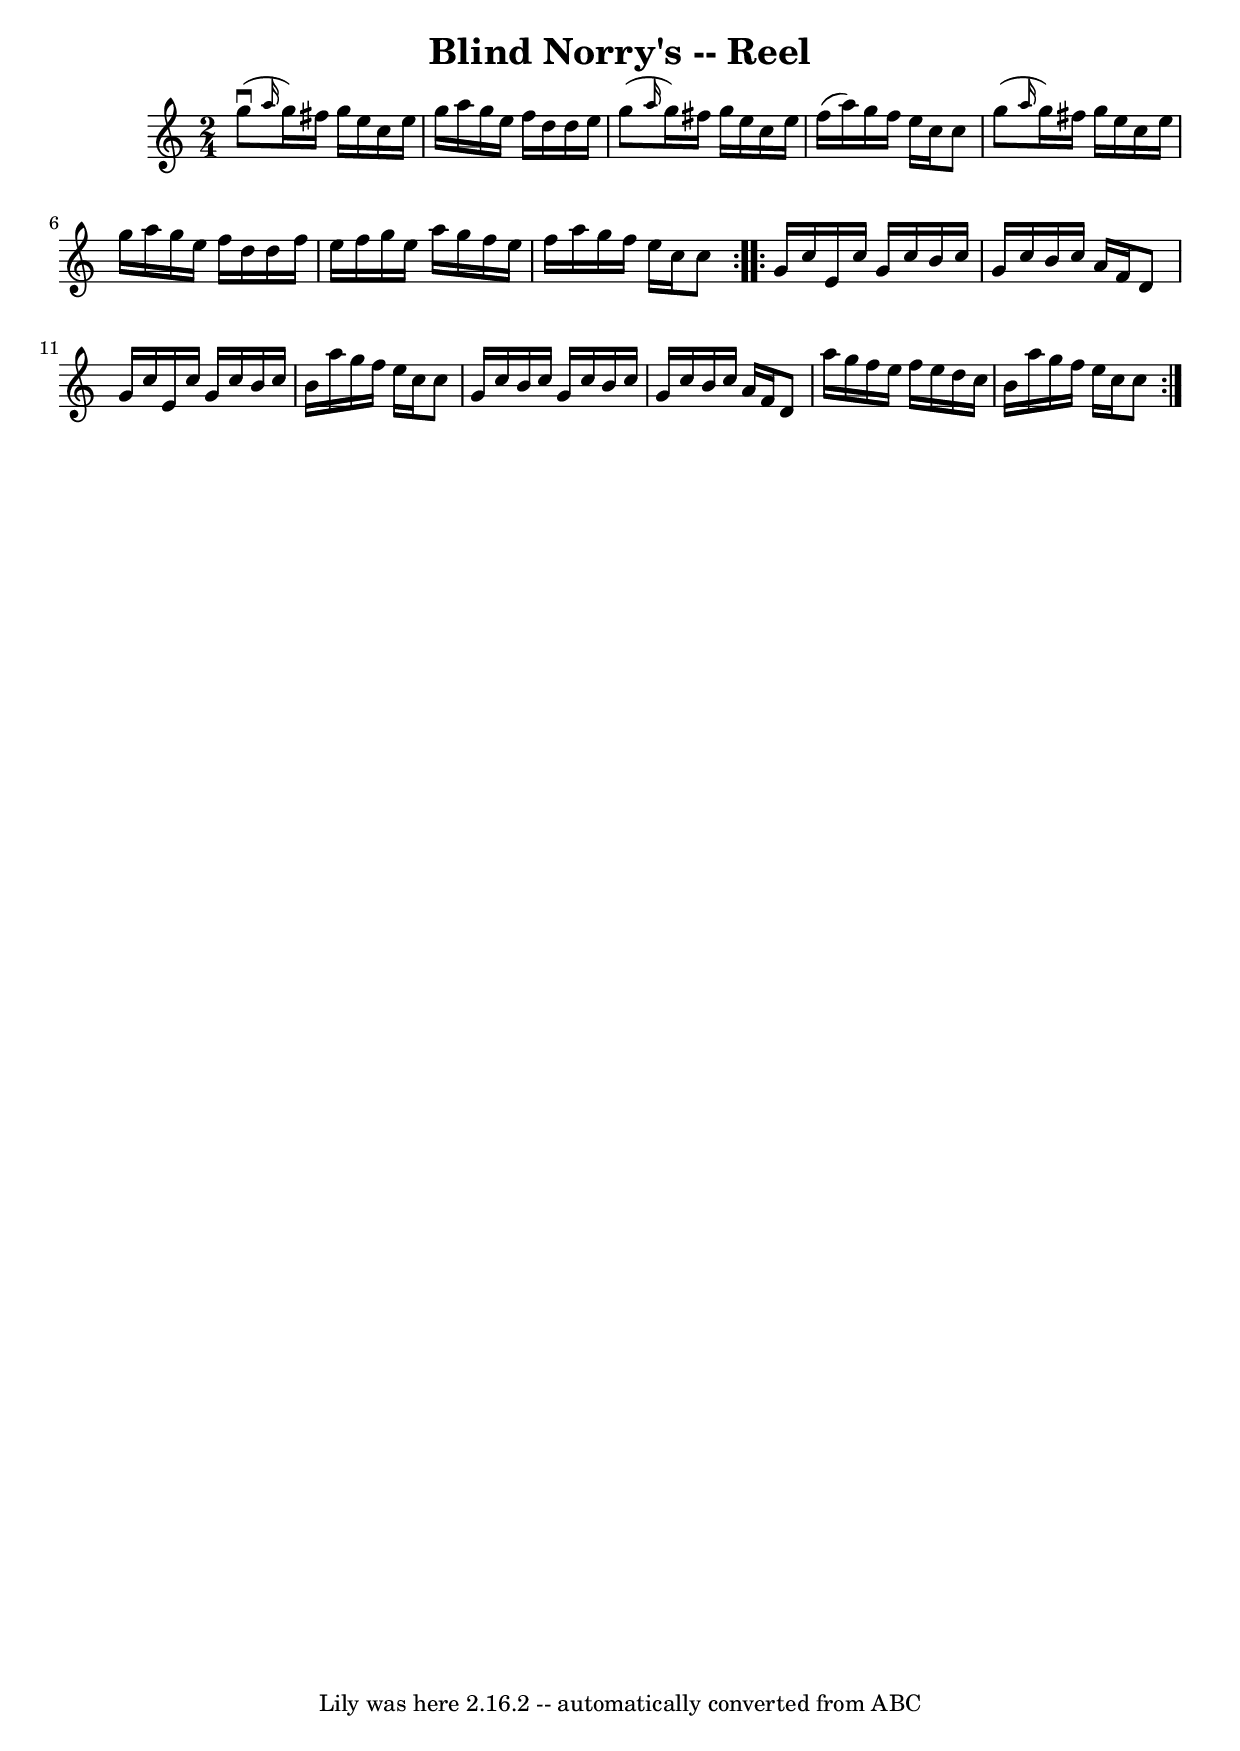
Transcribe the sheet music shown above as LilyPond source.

\version "2.7.40"
\include "Mammoth.ily"
\header {
	book = "Ryan's Mammoth Collection"
	crossRefNumber = "1"
	footnotes = ""
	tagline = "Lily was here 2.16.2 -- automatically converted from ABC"
	title = "Blind Norry's -- Reel"
}
voicedefault =  {
\set Score.defaultBarType = "empty"

\repeat volta 2 {
\time 2/4 \key c \major g''8^\downbow(\grace { a''16  } g''16)   
fis''16 g''16 e''16 c''16 e''16  |
 g''16 a''16 g''16 
 e''16 f''16 d''16 d''16 e''16  |
 g''8 (\grace {    
a''16  } g''16) fis''16 g''16 e''16 c''16 e''16  |
   
f''16 (a''16) g''16 f''16 e''16 c''16 c''8  |
     
g''8 (\grace { a''16  } g''16) fis''16 g''16 e''16 c''16    
e''16  |
 g''16 a''16 g''16 e''16 f''16 d''16 d''16   
 f''16  |
 e''16 f''16 g''16 e''16 a''16 g''16 f''16  
 e''16  |
 f''16 a''16 g''16 f''16 e''16 c''16 c''8  
  } \repeat volta 2 { g'16 c''16 e'16 c''16 g'16 c''16    
b'16 c''16  |
 g'16 c''16 b'16 c''16 a'16 f'16 d'8 
 |
 g'16 c''16 e'16 c''16 g'16 c''16 b'16 c''16  
|
 b'16 a''16 g''16 f''16 e''16 c''16 c''8  |
  
 g'16 c''16 b'16 c''16 g'16 c''16 b'16 c''16  |
   
g'16 c''16 b'16 c''16 a'16 f'16 d'8  |
 a''16    
g''16 f''16 e''16 f''16 e''16 d''16 c''16  |
 b'16    
a''16 g''16 f''16 e''16 c''16 c''8  }   
}

\score{
    <<

	\context Staff="default"
	{
	    \voicedefault 
	}

    >>
	\layout {
	}
	\midi {}
}
